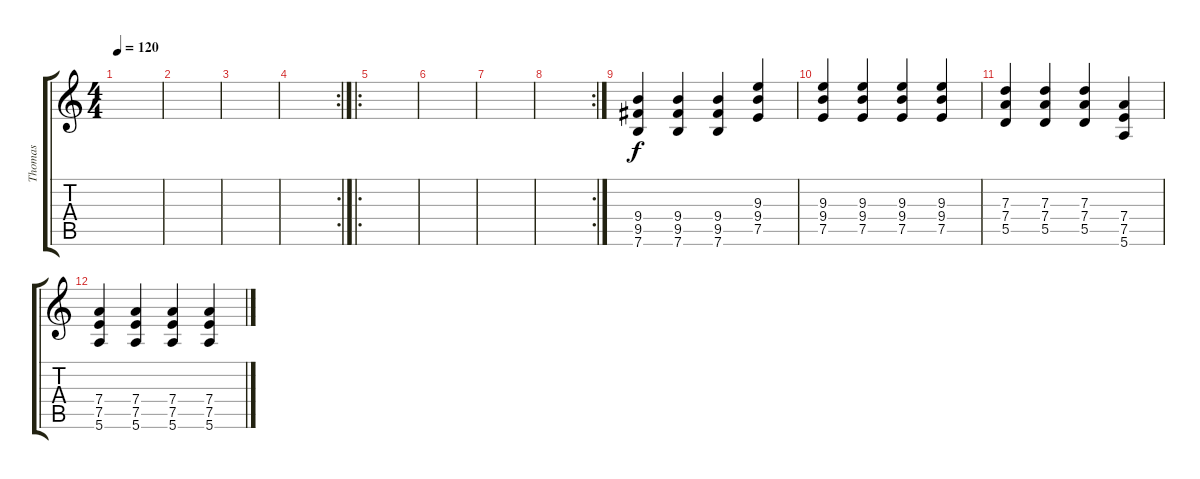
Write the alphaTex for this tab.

\track ("Thomas" "Thomas") {instrument overdrivenguitar}
\staff {score tabs}
\tuning (E4 B3 G3 D3 A2 E2) {hide}
\ts (4 4)
\tempo 120
\clef g2
\ks c
|
|
|
\rc 2
|
\ro
|
|
|
\rc 2
|
(9.4 9.5 7.6).4 (9.4 9.5 7.6).4 (9.4 9.5 7.6).4 (9.3 9.4 7.5).4 |
(9.3 9.4 7.5).4 (9.3 9.4 7.5).4 (9.3 9.4 7.5).4 (9.3 9.4 7.5).4 |
(7.3 7.4 5.5).4 (7.3 7.4 5.5).4 (7.3 7.4 5.5).4 (7.4 7.5 5.6).4 |
(7.4 7.5 5.6).4 (7.4 7.5 5.6).4 (7.4 7.5 5.6).4 (7.4 7.5 5.6).4
